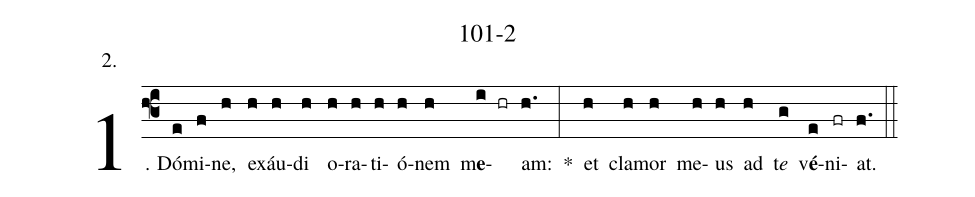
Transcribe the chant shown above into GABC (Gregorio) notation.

name: 101-2;
annotation: 2.;
%%
(f3)1. Dó(e)mi(f)ne,(h) ex(h)áu(h)di(h) o(h)ra(h)ti(h)ó(h)nem(h) m<b>e</b>(i hr)am:(h.) *(:) et(h) cla(h)mor(h) me(h)us(h) ad(h) t<i>e</i>(g) v<b>é</b>(e)ni(fr)at.(f.) (::)
